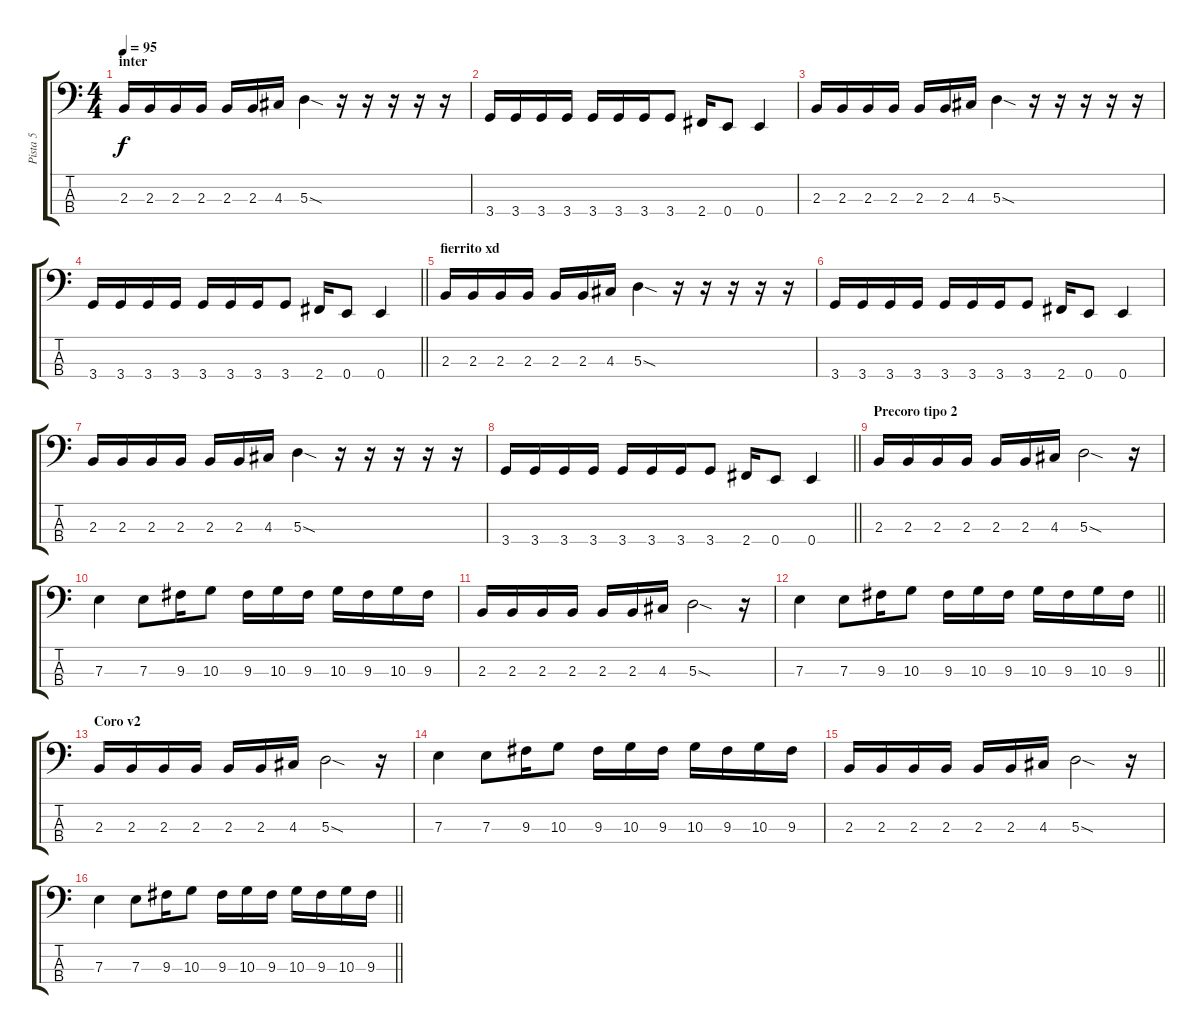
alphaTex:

\track ("Pista 5" "Pista 5") {instrument electricbassfinger}
\staff {score tabs}
\tuning (G2 D2 A1 E1) {hide}
\ts (4 4)
\section ("" "inter")
\tempo 95
\clef f4
\ks c
2.3.16{dy f} 2.3.16 2.3.16 2.3.16 2.3.16 2.3.16 4.3.16 5.3{sod}.4 r.16 r.16 r.16 r.16 r.16 |
3.4.16 3.4.16 3.4.16 3.4.16 3.4.16 3.4.16 3.4.16 3.4.8 2.4.16 0.4.8 0.4.4 |
2.3.16 2.3.16 2.3.16 2.3.16 2.3.16 2.3.16 4.3.16 5.3{sod}.4 r.16 r.16 r.16 r.16 r.16 |
\barLineRight lightlight
3.4.16 3.4.16 3.4.16 3.4.16 3.4.16 3.4.16 3.4.16 3.4.8 2.4.16 0.4.8 0.4.4 |
\section ("" "fierrito xd")
2.3.16 2.3.16 2.3.16 2.3.16 2.3.16 2.3.16 4.3.16 5.3{sod}.4 r.16 r.16 r.16 r.16 r.16 |
3.4.16 3.4.16 3.4.16 3.4.16 3.4.16 3.4.16 3.4.16 3.4.8 2.4.16 0.4.8 0.4.4 |
2.3.16 2.3.16 2.3.16 2.3.16 2.3.16 2.3.16 4.3.16 5.3{sod}.4 r.16 r.16 r.16 r.16 r.16 |
\barLineRight lightlight
3.4.16 3.4.16 3.4.16 3.4.16 3.4.16 3.4.16 3.4.16 3.4.8 2.4.16 0.4.8 0.4.4 |
\section ("" "Precoro tipo 2")
2.3.16 2.3.16 2.3.16 2.3.16 2.3.16 2.3.16 4.3.16 5.3{sod}.2 r.16 |
7.3.4 7.3.8 9.3.16 10.3.8 9.3.16 10.3.16 9.3.16 10.3.16 9.3.16 10.3.16 9.3.16 |
2.3.16 2.3.16 2.3.16 2.3.16 2.3.16 2.3.16 4.3.16 5.3{sod}.2 r.16 |
\barLineRight lightlight
7.3.4 7.3.8 9.3.16 10.3.8 9.3.16 10.3.16 9.3.16 10.3.16 9.3.16 10.3.16 9.3.16 |
\section ("" "Coro v2")
2.3.16 2.3.16 2.3.16 2.3.16 2.3.16 2.3.16 4.3.16 5.3{sod}.2 r.16 |
7.3.4 7.3.8 9.3.16 10.3.8 9.3.16 10.3.16 9.3.16 10.3.16 9.3.16 10.3.16 9.3.16 |
2.3.16 2.3.16 2.3.16 2.3.16 2.3.16 2.3.16 4.3.16 5.3{sod}.2 r.16 |
\barLineRight lightlight
7.3.4 7.3.8 9.3.16 10.3.8 9.3.16 10.3.16 9.3.16 10.3.16 9.3.16 10.3.16 9.3.16
